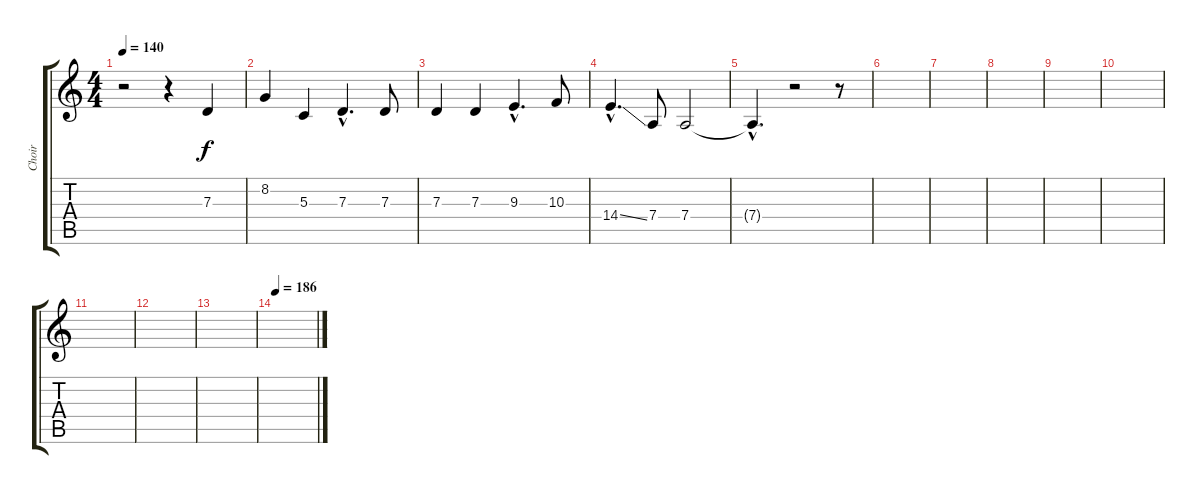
\track ("Choir" "Choir") {instrument choiraahs}
\staff {score tabs}
\tuning (E4 B3 G3 D3 A2 E2) {hide}
\ts (4 4)
\tempo 140
\clef g2
\ks c
r.2{dy f} r.4 7.3.4 |
8.2.4 5.3.4 7.3{hac}.4{d} 7.3.8 |
7.3.4 7.3.4 9.3{hac}.4{d} 10.3.8 |
14.4{ss hac}.4{d} 7.4.8 7.4.2 |
7.4{hac t}.4{d} r.2 r.8 |
|
|
|
|
|
|
|
|
\tempo 186
